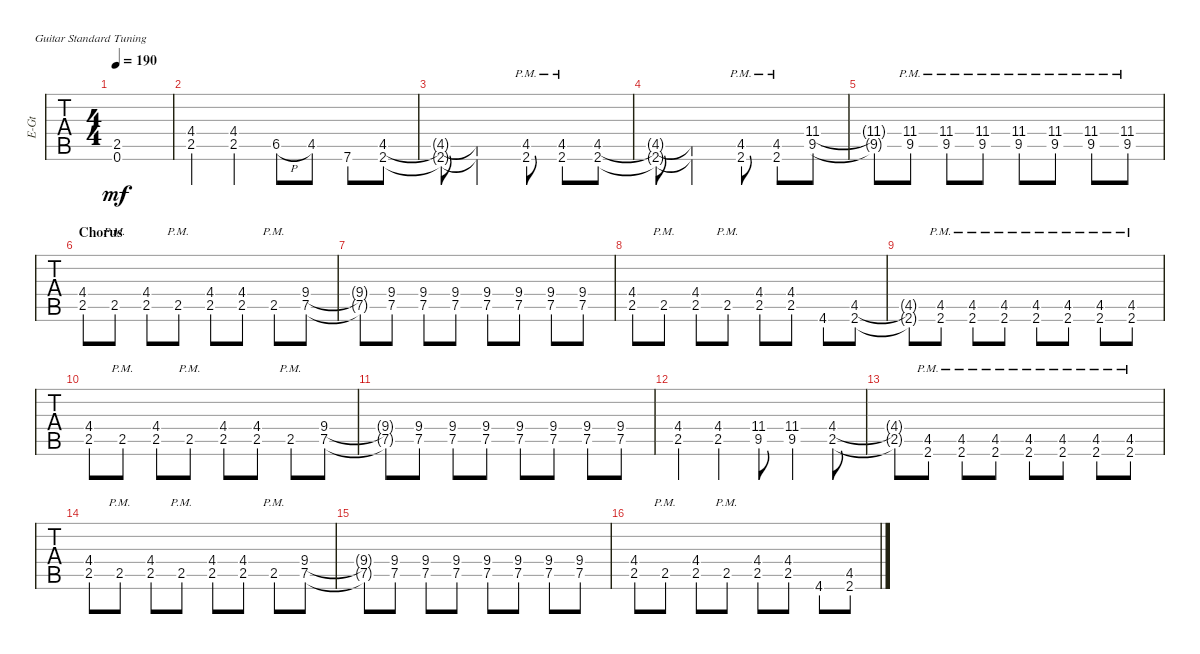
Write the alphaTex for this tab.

\defaultSystemsLayout 4
\bracketExtendMode groupsimilarinstruments
\otherSystemsTrackNameOrientation horizontal
\track ("Cole Train" "E-Gt") {instrument distortionguitar}
\staff {tabs}
\tuning (E4 B3 G3 D3 A2 E2)
\ts (4 4)
\tempo 190
\clef g2
\ks c
(0.6{t} 2.5{t}).1{dy mf} |
(4.4{acc #} 2.5).4 (2.5 4.4{acc #}).4 6.5{h acc #}.8 4.5{acc #}.8 7.6.8 (2.6{acc #} 4.5{acc #}).8 |
(2.6{t acc #} 4.5{t acc #}).8 (2.6{t acc #} 4.5{t acc #}).2 (2.6{pm acc #} 4.5{pm acc #}).8 (2.6{pm acc #} 4.5{pm acc #}).8 (2.6{acc #} 4.5{acc #}).8 |
(2.6{t acc #} 4.5{t acc #}).8 (2.6{t acc #} 4.5{t acc #}).2 (2.6{pm acc #} 4.5{pm acc #}).8 (2.6{pm acc #} 4.5{pm acc #}).8 (9.5{acc #} 11.4{acc #}).8 |
(9.5{t acc #} 11.4{t acc #}).8 (9.5{pm acc #} 11.4{pm acc #}).8 (9.5{pm acc #} 11.4{pm acc #}).8 (9.5{pm acc #} 11.4{pm acc #}).8 (9.5{pm acc #} 11.4{pm acc #}).8 (9.5{pm acc #} 11.4{pm acc #}).8 (9.5{pm acc #} 11.4{pm acc #}).8 (9.5{pm acc #} 11.4{pm acc #}).8 |
\section ("" "Chorus")
(2.5 4.4{acc #}).8 2.5{pm}.8 (2.5 4.4{acc #}).8 2.5{pm}.8 (2.5 4.4{acc #}).8 (2.5 4.4{acc #}).8 2.5{pm}.8 (7.5 9.4).8 |
(7.5{t} 9.4{t}).8 (7.5 9.4).8 (7.5 9.4).8 (7.5 9.4).8 (7.5 9.4).8 (7.5 9.4).8 (7.5 9.4).8 (7.5 9.4).8 |
(2.5 4.4{acc #}).8 2.5{pm}.8 (2.5 4.4{acc #}).8 2.5{pm}.8 (2.5 4.4{acc #}).8 (2.5 4.4{acc #}).8 4.6{acc #}.8 (4.5{acc #} 2.6{acc #}).8 |
(4.5{t acc #} 2.6{t acc #}).8 (4.5{pm acc #} 2.6{pm acc #}).8 (4.5{pm acc #} 2.6{pm acc #}).8 (4.5{pm acc #} 2.6{pm acc #}).8 (4.5{pm acc #} 2.6{pm acc #}).8 (4.5{pm acc #} 2.6{pm acc #}).8 (4.5{pm acc #} 2.6{pm acc #}).8 (4.5{pm acc #} 2.6{pm acc #}).8 |
(2.5 4.4{acc #}).8 2.5{pm}.8 (2.5 4.4{acc #}).8 2.5{pm}.8 (2.5 4.4{acc #}).8 (2.5 4.4{acc #}).8 2.5{pm}.8 (7.5 9.4).8 |
(7.5{t} 9.4{t}).8 (7.5 9.4).8 (7.5 9.4).8 (7.5 9.4).8 (7.5 9.4).8 (7.5 9.4).8 (7.5 9.4).8 (7.5 9.4).8 |
(2.5 4.4{acc #}).4 (2.5 4.4{acc #}).4 (9.5{acc #} 11.4{acc #}).8 (9.5{acc #} 11.4{acc #}).4 (2.5 4.4{acc #}).8 |
(2.5{t} 4.4{t acc #}).8 (2.6{pm acc #} 4.5{pm acc #}).8 (2.6{pm acc #} 4.5{pm acc #}).8 (2.6{pm acc #} 4.5{pm acc #}).8 (2.6{pm acc #} 4.5{pm acc #}).8 (2.6{pm acc #} 4.5{pm acc #}).8 (2.6{pm acc #} 4.5{pm acc #}).8 (2.6{pm acc #} 4.5{pm acc #}).8 |
(2.5 4.4{acc #}).8 2.5{pm}.8 (2.5 4.4{acc #}).8 2.5{pm}.8 (2.5 4.4{acc #}).8 (2.5 4.4{acc #}).8 2.5{pm}.8 (7.5 9.4).8 |
(7.5{t} 9.4{t}).8 (7.5 9.4).8 (7.5 9.4).8 (7.5 9.4).8 (7.5 9.4).8 (7.5 9.4).8 (7.5 9.4).8 (7.5 9.4).8 |
(2.5 4.4{acc #}).8 2.5{pm}.8 (2.5 4.4{acc #}).8 2.5{pm}.8 (2.5 4.4{acc #}).8 (2.5 4.4{acc #}).8 4.6{acc #}.8 (4.5{acc #} 2.6{acc #}).8
